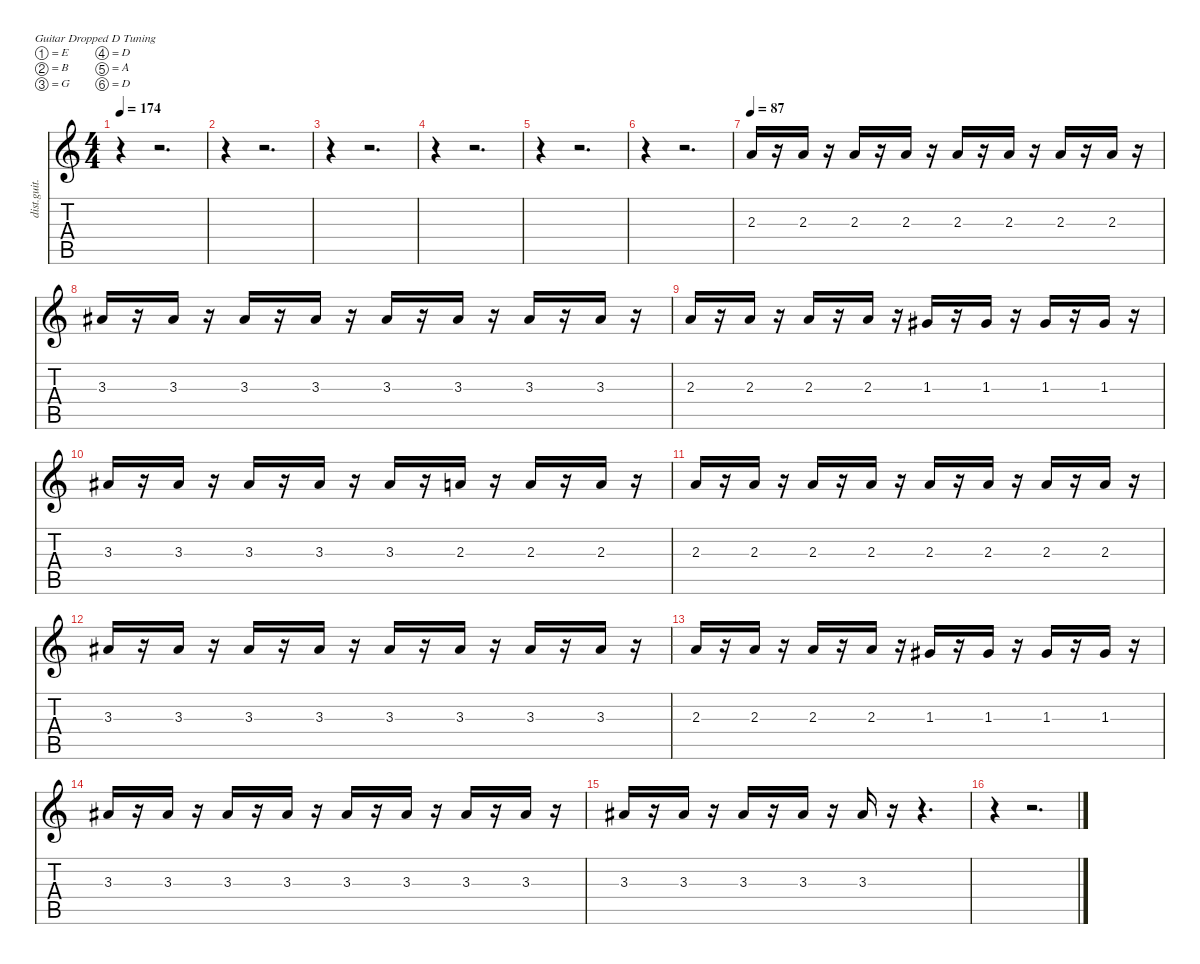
\defaultSystemsLayout 4
\hideDynamics
\bracketExtendMode nobrackets
\track ("Дорожка 6" "dist.guit.") {instrument distortionguitar}
\staff {score tabs}
\tuning (E4 B3 G3 D3 A2 D2)
\ts (4 4)
\tempo 174
\clef g2
\ks c
r.4{dy f} r.2{d} |
r.4 r.2{d} |
r.4 r.2{d} |
r.4 r.2{d} |
r.4 r.2{d} |
r.4 r.2{d} |
\tempo 87
2.3.16 r.16 2.3.16 r.16 2.3.16 r.16 2.3.16 r.16 2.3.16 r.16 2.3.16 r.16 2.3.16 r.16 2.3.16 r.16 |
3.3{acc #}.16 r.16 3.3{acc #}.16 r.16 3.3{acc #}.16 r.16 3.3{acc #}.16 r.16 3.3{acc #}.16 r.16 3.3{acc #}.16 r.16 3.3{acc #}.16 r.16 3.3{acc #}.16 r.16 |
2.3.16 r.16 2.3.16 r.16 2.3.16 r.16 2.3.16 r.16 1.3{acc #}.16 r.16 1.3{acc #}.16 r.16 1.3{acc #}.16 r.16 1.3{acc #}.16 r.16 |
3.3{acc #}.16 r.16 3.3{acc #}.16 r.16 3.3{acc #}.16 r.16 3.3{acc #}.16 r.16 3.3{acc #}.16 r.16 2.3.16 r.16 2.3.16 r.16 2.3.16 r.16 |
2.3.16 r.16 2.3.16 r.16 2.3.16 r.16 2.3.16 r.16 2.3.16 r.16 2.3.16 r.16 2.3.16 r.16 2.3.16 r.16 |
3.3{acc #}.16 r.16 3.3{acc #}.16 r.16 3.3{acc #}.16 r.16 3.3{acc #}.16 r.16 3.3{acc #}.16 r.16 3.3{acc #}.16 r.16 3.3{acc #}.16 r.16 3.3{acc #}.16 r.16 |
2.3.16 r.16 2.3.16 r.16 2.3.16 r.16 2.3.16 r.16 1.3{acc #}.16 r.16 1.3{acc #}.16 r.16 1.3{acc #}.16 r.16 1.3{acc #}.16 r.16 |
3.3{acc #}.16 r.16 3.3{acc #}.16 r.16 3.3{acc #}.16 r.16 3.3{acc #}.16 r.16 3.3{acc #}.16 r.16 3.3{acc #}.16 r.16 3.3{acc #}.16 r.16 3.3{acc #}.16 r.16 |
3.3{acc #}.16 r.16 3.3{acc #}.16 r.16 3.3{acc #}.16 r.16 3.3{acc #}.16 r.16 3.3{acc #}.16 r.16 r.4{d} |
r.4 r.2{d}
